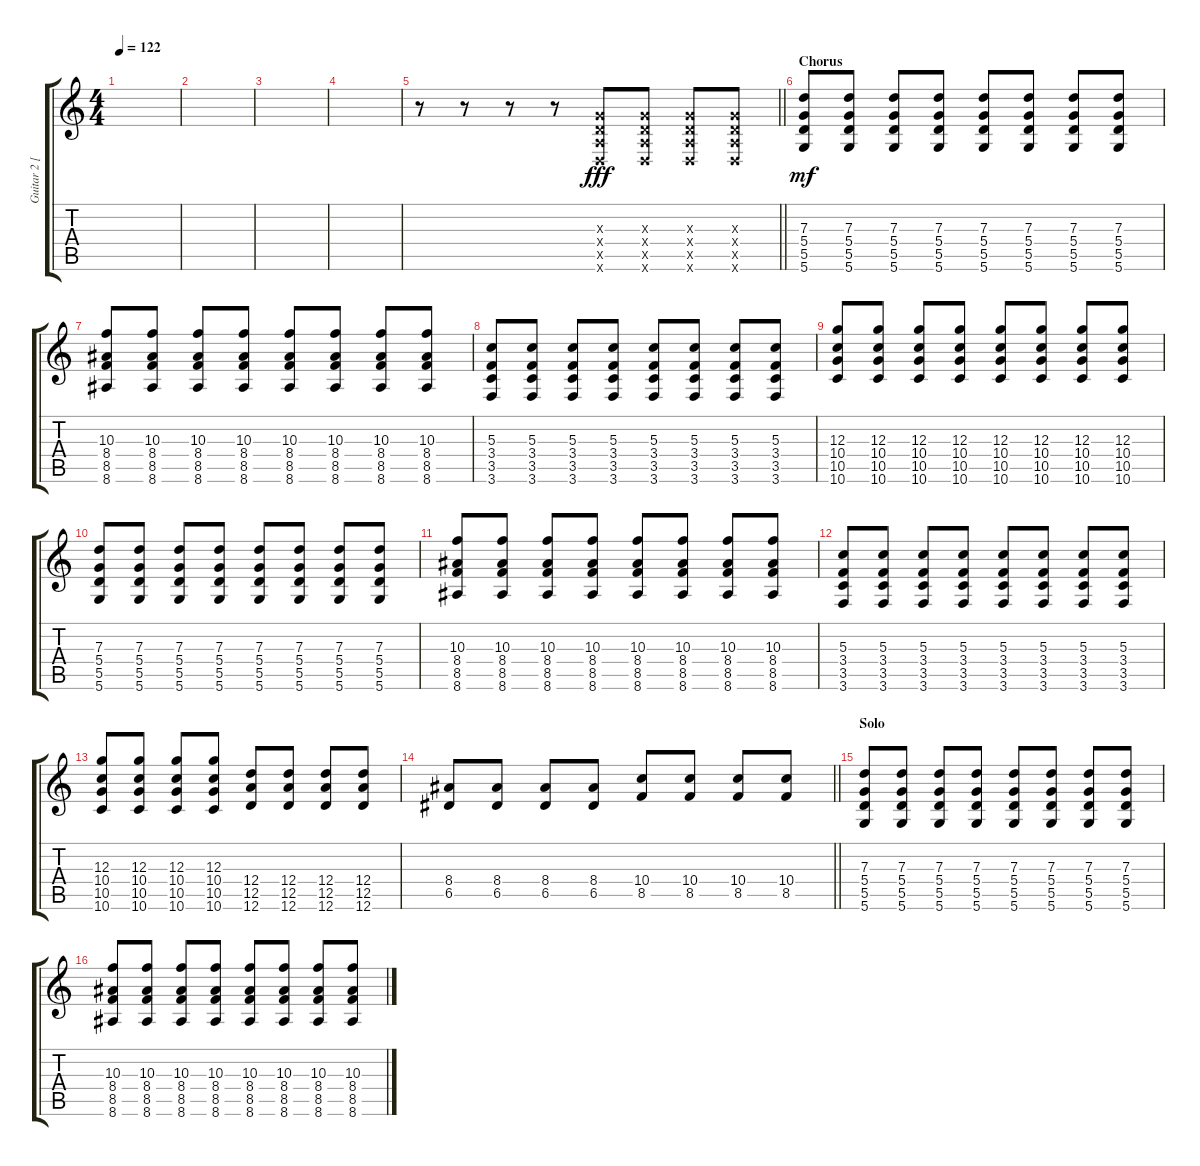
\track ("Guitar 2 [Mike Shinoda]" "Guitar 2 [") {solo instrument overdrivenguitar}
\staff {score tabs}
\tuning (E4 B3 G3 D3 A2 D2) {hide}
\ts (4 4)
\tempo 122
\clef g2
\ks c
|
|
|
|
\barLineRight lightlight
r.8{volume 13} r.8 r.8 r.8 (0.3{x} 0.4{x} 0.5{x} 0.6{x}).8{dy fff} (0.3{x} 0.4{x} 0.5{x} 0.6{x}).8 (0.3{x} 0.4{x} 0.5{x} 0.6{x}).8 (0.3{x} 0.4{x} 0.5{x} 0.6{x}).8 |
\section ("" "Chorus")
(7.3 5.4 5.5 5.6).8{dy mf} (7.3 5.4 5.5 5.6).8 (7.3 5.4 5.5 5.6).8 (7.3 5.4 5.5 5.6).8 (7.3 5.4 5.5 5.6).8 (7.3 5.4 5.5 5.6).8 (7.3 5.4 5.5 5.6).8 (7.3 5.4 5.5 5.6).8 |
(10.3 8.4 8.5 8.6).8 (10.3 8.4 8.5 8.6).8 (10.3 8.4 8.5 8.6).8 (10.3 8.4 8.5 8.6).8 (10.3 8.4 8.5 8.6).8 (10.3 8.4 8.5 8.6).8 (10.3 8.4 8.5 8.6).8 (10.3 8.4 8.5 8.6).8 |
(5.3 3.4 3.5 3.6).8 (5.3 3.4 3.5 3.6).8 (5.3 3.4 3.5 3.6).8 (5.3 3.4 3.5 3.6).8 (5.3 3.4 3.5 3.6).8 (5.3 3.4 3.5 3.6).8 (5.3 3.4 3.5 3.6).8 (5.3 3.4 3.5 3.6).8 |
(12.3 10.4 10.5 10.6).8 (12.3 10.4 10.5 10.6).8 (12.3 10.4 10.5 10.6).8 (12.3 10.4 10.5 10.6).8 (12.3 10.4 10.5 10.6).8 (12.3 10.4 10.5 10.6).8 (12.3 10.4 10.5 10.6).8 (12.3 10.4 10.5 10.6).8 |
(7.3 5.4 5.5 5.6).8 (7.3 5.4 5.5 5.6).8 (7.3 5.4 5.5 5.6).8 (7.3 5.4 5.5 5.6).8 (7.3 5.4 5.5 5.6).8 (7.3 5.4 5.5 5.6).8 (7.3 5.4 5.5 5.6).8 (7.3 5.4 5.5 5.6).8 |
(10.3 8.4 8.5 8.6).8 (10.3 8.4 8.5 8.6).8 (10.3 8.4 8.5 8.6).8 (10.3 8.4 8.5 8.6).8 (10.3 8.4 8.5 8.6).8 (10.3 8.4 8.5 8.6).8 (10.3 8.4 8.5 8.6).8 (10.3 8.4 8.5 8.6).8 |
(5.3 3.4 3.5 3.6).8 (5.3 3.4 3.5 3.6).8 (5.3 3.4 3.5 3.6).8 (5.3 3.4 3.5 3.6).8 (5.3 3.4 3.5 3.6).8 (5.3 3.4 3.5 3.6).8 (5.3 3.4 3.5 3.6).8 (5.3 3.4 3.5 3.6).8 |
(12.3 10.4 10.5 10.6).8 (12.3 10.4 10.5 10.6).8 (12.3 10.4 10.5 10.6).8 (12.3 10.4 10.5 10.6).8 (12.4 12.5 12.6).8 (12.4 12.5 12.6).8 (12.4 12.5 12.6).8 (12.4 12.5 12.6).8 |
\barLineRight lightlight
(8.4 6.5).8 (8.4 6.5).8 (8.4 6.5).8 (8.4 6.5).8 (10.4 8.5).8 (10.4 8.5).8 (10.4 8.5).8 (10.4 8.5).8 |
\section ("" "Solo")
(7.3 5.4 5.5 5.6).8 (7.3 5.4 5.5 5.6).8 (7.3 5.4 5.5 5.6).8 (7.3 5.4 5.5 5.6).8 (7.3 5.4 5.5 5.6).8 (7.3 5.4 5.5 5.6).8 (7.3 5.4 5.5 5.6).8 (7.3 5.4 5.5 5.6).8 |
(10.3 8.4 8.5 8.6).8 (10.3 8.4 8.5 8.6).8 (10.3 8.4 8.5 8.6).8 (10.3 8.4 8.5 8.6).8 (10.3 8.4 8.5 8.6).8 (10.3 8.4 8.5 8.6).8 (10.3 8.4 8.5 8.6).8 (10.3 8.4 8.5 8.6).8
